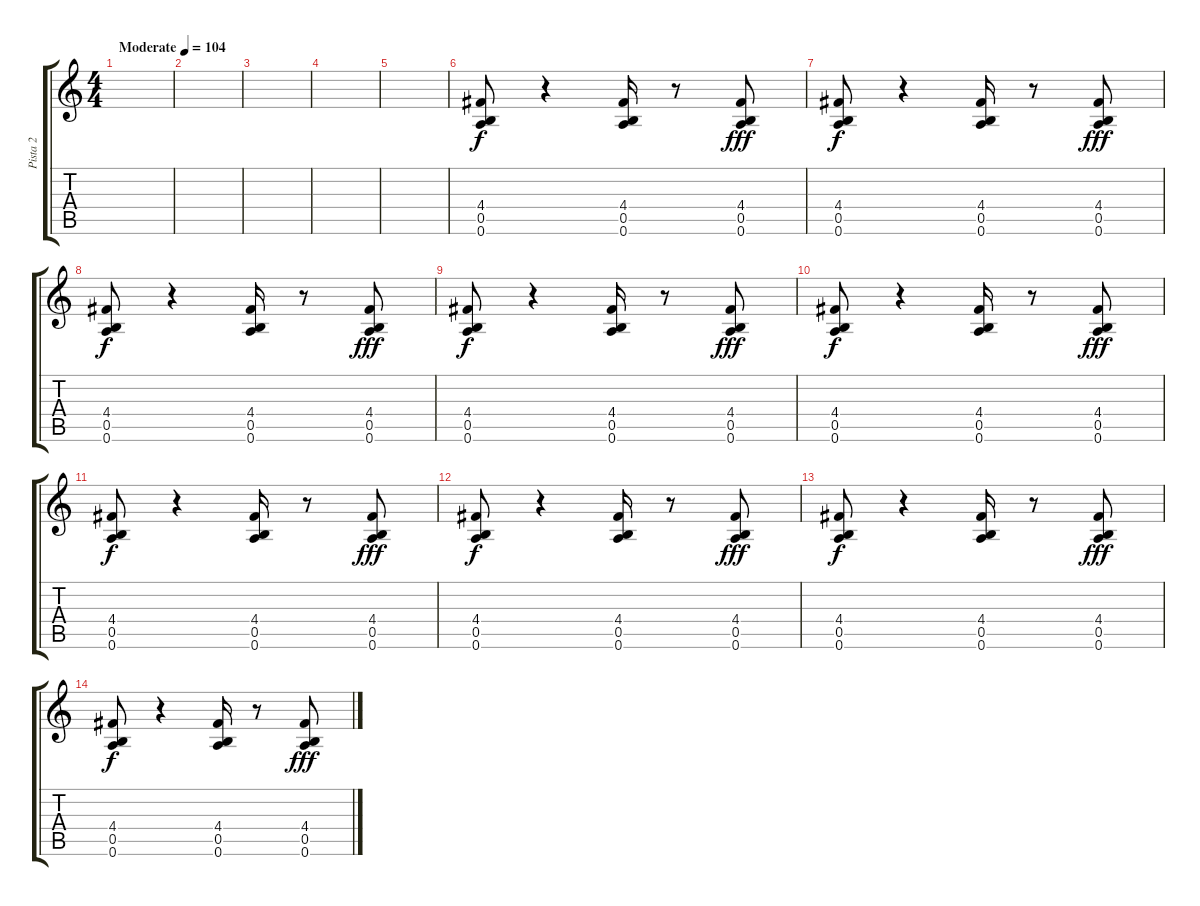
\track ("Pista 2" "Pista 2") {instrument acousticguitarsteel}
\staff {score tabs}
\tuning (E4 B3 G3 D3 A2 B2) {hide}
\ts (4 4)
\tempo (104 "Moderate")
\clef g2
\ks c
|
|
|
|
|
(4.4 0.5 0.6).8 r.4 (4.4 0.5 0.6).16 r.8 (4.4 0.5 0.6).8{dy fff} |
(4.4 0.5 0.6).8{dy f} r.4 (4.4 0.5 0.6).16 r.8 (4.4 0.5 0.6).8{dy fff} |
(4.4 0.5 0.6).8{dy f} r.4 (4.4 0.5 0.6).16 r.8 (4.4 0.5 0.6).8{dy fff} |
(4.4 0.5 0.6).8{dy f} r.4 (4.4 0.5 0.6).16 r.8 (4.4 0.5 0.6).8{dy fff} |
(4.4 0.5 0.6).8{dy f} r.4 (4.4 0.5 0.6).16 r.8 (4.4 0.5 0.6).8{dy fff} |
(4.4 0.5 0.6).8{dy f} r.4 (4.4 0.5 0.6).16 r.8 (4.4 0.5 0.6).8{dy fff} |
(4.4 0.5 0.6).8{dy f} r.4 (4.4 0.5 0.6).16 r.8 (4.4 0.5 0.6).8{dy fff} |
(4.4 0.5 0.6).8{dy f} r.4 (4.4 0.5 0.6).16 r.8 (4.4 0.5 0.6).8{dy fff} |
(4.4 0.5 0.6).8{dy f} r.4 (4.4 0.5 0.6).16 r.8 (4.4 0.5 0.6).8{dy fff}
